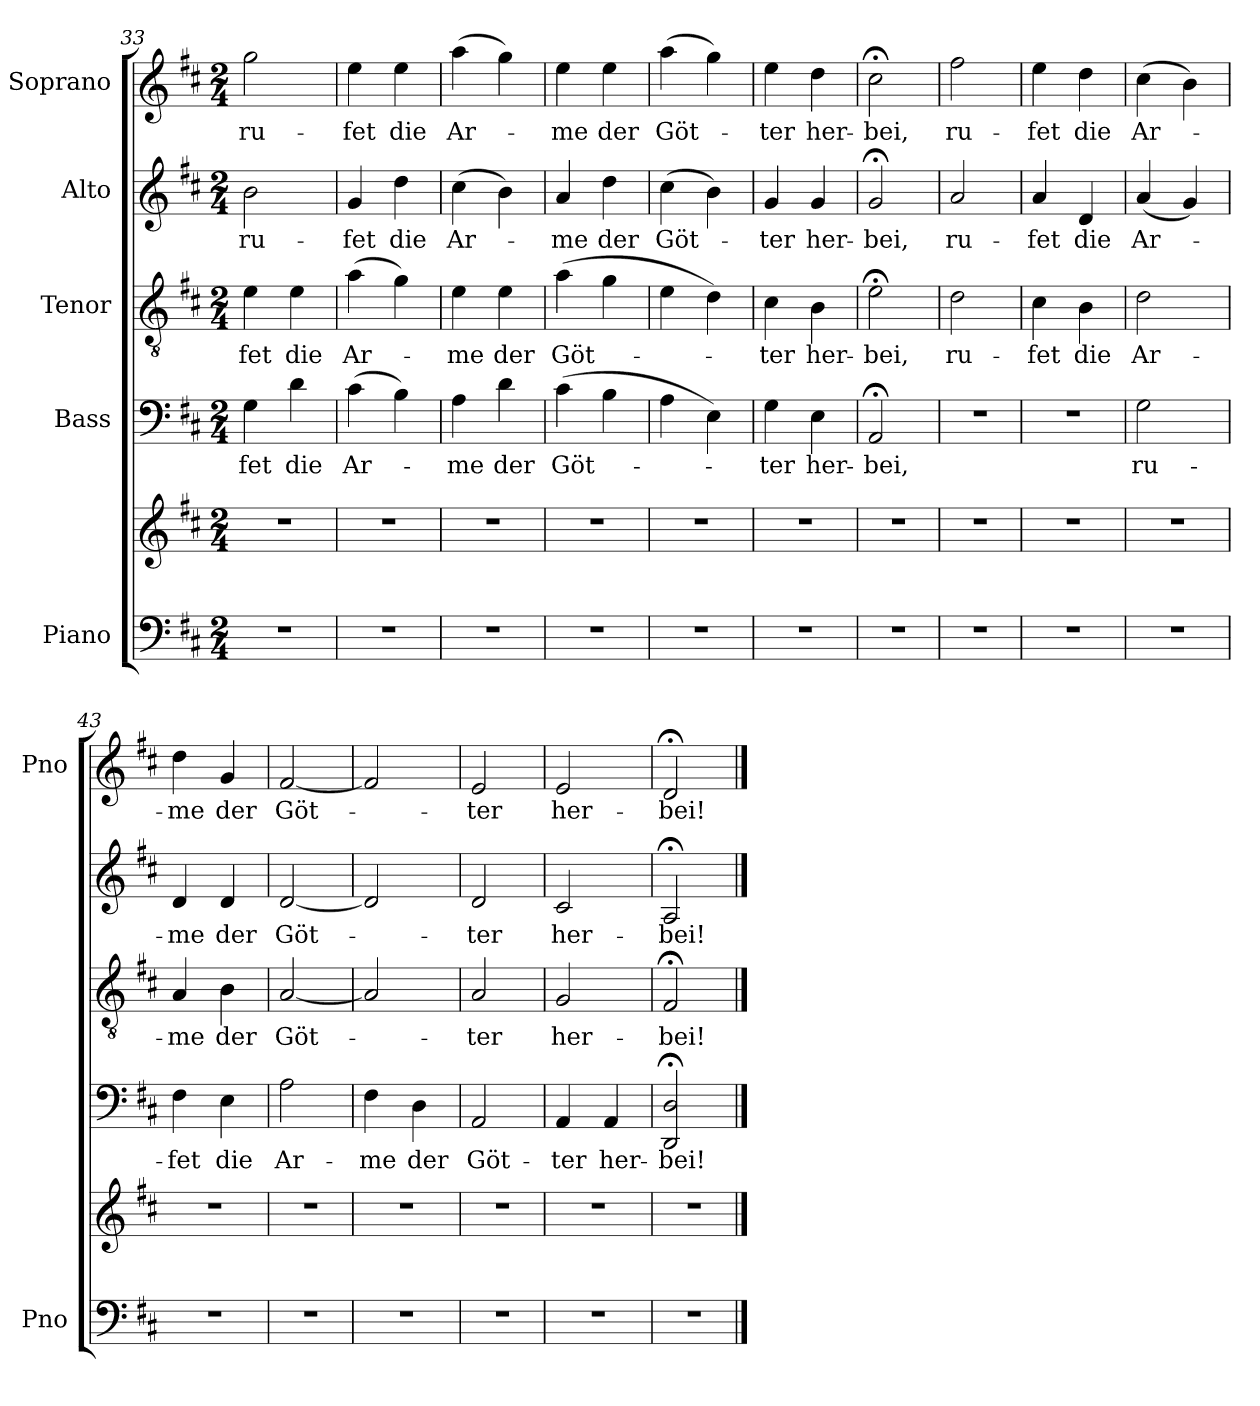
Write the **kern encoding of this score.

**kern	**kern	**kern	**text	**kern	**text	**kern	**text	**kern	**text
*part5	*part5	*part4	*part4	*part3	*part3	*part2	*part2	*part1	*part1
*staff6	*staff5	*staff4	*staff4	*staff3	*staff3	*staff2	*staff2	*staff1	*staff1
*I"Piano	*	*I"Bass	*	*I"Tenor	*	*I"Alto	*	*I"Soprano	*
*I'Pno	*	*	*	*	*	*	*	*I'Pno	*
*clefF4	*clefG2	*clefF4	*	*clefGv2	*	*clefG2	*	*clefG2	*
*k[f#c#]	*k[f#c#]	*k[f#c#]	*	*k[f#c#]	*	*k[f#c#]	*	*k[f#c#]	*
*D:	*D:	*D:	*	*D:	*	*D:	*	*D:	*
*M2/4	*M2/4	*M2/4	*	*M2/4	*	*M2/4	*	*M2/4	*
=33	=33	=33	=33	=33	=33	=33	=33	=33	=33
!	!	!	!LO:LY:b	!	!LO:LY:b	!	!LO:LY:b	!	!LO:LY:b
2r	2r	4G\	-fet	4e\	-fet	2b\	ru-	2gg\	ru-
!	!	!	!LO:LY:b	!	!LO:LY:b	!	!	!	!
.	.	4d\	die	4e\	die	.	.	.	.
=34	=34	=34	=34	=34	=34	=34	=34	=34	=34
!	!	!	!LO:LY:b	!	!LO:LY:b	!	!LO:LY:b	!	!LO:LY:b
2r	2r	(>4c#\	Ar-	(>4a\	Ar-	4g/	-fet	4ee\	-fet
!	!	!	!	!	!	!	!LO:LY:b	!	!LO:LY:b
.	.	4B\)	.	4g\)	.	4dd\	die	4ee\	die
=35	=35	=35	=35	=35	=35	=35	=35	=35	=35
!	!	!	!LO:LY:b	!	!LO:LY:b	!	!LO:LY:b	!	!LO:LY:b
2r	2r	4A\	-me	4e\	-me	(>4cc#\	Ar-	(>4aa\	Ar-
!	!	!	!LO:LY:b	!	!LO:LY:b	!	!	!	!
.	.	4d\	der	4e\	der	4b\)	.	4gg\)	.
=36	=36	=36	=36	=36	=36	=36	=36	=36	=36
!	!	!	!LO:LY:b	!	!LO:LY:b	!	!LO:LY:b	!	!LO:LY:b
2r	2r	(>4c#\	Göt-	(>4a\	Göt-	4a/	-me	4ee\	-me
!	!	!	!	!	!	!	!LO:LY:b	!	!LO:LY:b
.	.	4B\	.	4g\	.	4dd\	der	4ee\	der
!!LO:PB:g=z
=37	=37	=37	=37	=37	=37	=37	=37	=37	=37
!	!	!	!	!	!	!	!LO:LY:b	!	!LO:LY:b
2r	2r	4A\	.	4e\	.	(>4cc#\	Göt-	(>4aa\	Göt-
.	.	4E\)	.	4d\)	.	4b\)	.	4gg\)	.
=38	=38	=38	=38	=38	=38	=38	=38	=38	=38
!	!	!	!LO:LY:b	!	!LO:LY:b	!	!LO:LY:b	!	!LO:LY:b
2r	2r	4G\	-ter	4c#\	-ter	4g/	-ter	4ee\	-ter
!	!	!	!LO:LY:b	!	!LO:LY:b	!	!LO:LY:b	!	!LO:LY:b
.	.	4E\	her-	4B\	her-	4g/	her-	4dd\	her-
=39	=39	=39	=39	=39	=39	=39	=39	=39	=39
!	!	!	!LO:LY:b	!	!LO:LY:b	!	!LO:LY:b	!	!LO:LY:b
2r	2r	2AA;</	-bei,	2e;<\	-bei,	2g;</	-bei,	2cc#;<\	-bei,
=40	=40	=40	=40	=40	=40	=40	=40	=40	=40
!	!	!	!	!	!LO:LY:b	!	!LO:LY:b	!	!LO:LY:b
2r	2r	2r	.	2d\	ru-	2a/	ru-	2ff#\	ru-
=41	=41	=41	=41	=41	=41	=41	=41	=41	=41
!	!	!	!	!	!LO:LY:b	!	!LO:LY:b	!	!LO:LY:b
2r	2r	2r	.	4c#\	-fet	4a/	-fet	4ee\	-fet
!	!	!	!	!	!LO:LY:b	!	!LO:LY:b	!	!LO:LY:b
.	.	.	.	4B\	die	4d/	die	4dd\	die
=42	=42	=42	=42	=42	=42	=42	=42	=42	=42
!	!	!	!LO:LY:b	!	!LO:LY:b	!	!LO:LY:b	!	!LO:LY:b
2r	2r	2G\	ru-	2d\	Ar-	(<4a/	Ar-	(>4cc#\	Ar-
.	.	.	.	.	.	4g/)	.	4b\)	.
=43	=43	=43	=43	=43	=43	=43	=43	=43	=43
!	!	!	!LO:LY:b	!	!LO:LY:b	!	!LO:LY:b	!	!LO:LY:b
2r	2r	4F#\	-fet	4A/	-me	4d/	-me	4dd\	-me
!	!	!	!LO:LY:b	!	!LO:LY:b	!	!LO:LY:b	!	!LO:LY:b
.	.	4E\	die	4B\	der	4d/	der	4g/	der
=44	=44	=44	=44	=44	=44	=44	=44	=44	=44
!	!	!	!LO:LY:b	!	!LO:LY:b	!	!LO:LY:b	!	!LO:LY:b
2r	2r	2A\	Ar-	[2A/	Göt-	[2d/	Göt-	[2f#/	Göt-
=45	=45	=45	=45	=45	=45	=45	=45	=45	=45
!	!	!	!LO:LY:b	!	!	!	!	!	!
2r	2r	4F#\	-me	2A/]	.	2d/]	.	2f#/]	.
!	!	!	!LO:LY:b	!	!	!	!	!	!
.	.	4D\	der	.	.	.	.	.	.
=46	=46	=46	=46	=46	=46	=46	=46	=46	=46
!	!	!	!LO:LY:b	!	!LO:LY:b	!	!LO:LY:b	!	!LO:LY:b
2r	2r	2AA/	Göt-	2A/	-ter	2d/	-ter	2e/	-ter
=47	=47	=47	=47	=47	=47	=47	=47	=47	=47
!	!	!	!LO:LY:b	!	!LO:LY:b	!	!LO:LY:b	!	!LO:LY:b
2r	2r	4AA/	-ter	2G/	her-	2c#/	her-	2e/	her-
!	!	!	!LO:LY:b	!	!	!	!	!	!
.	.	4AA/	her-	.	.	.	.	.	.
=48	=48	=48	=48	=48	=48	=48	=48	=48	=48
!	!	!	!LO:LY:b	!	!LO:LY:b	!	!LO:LY:b	!	!LO:LY:b
2r	2r	2DD/;< 2D/;<	-bei!	2F#;</	-bei!	2A;</	-bei!	2d;</	-bei!
==	==	==	==	==	==	==	==	==	==
*-	*-	*-	*-	*-	*-	*-	*-	*-	*-
